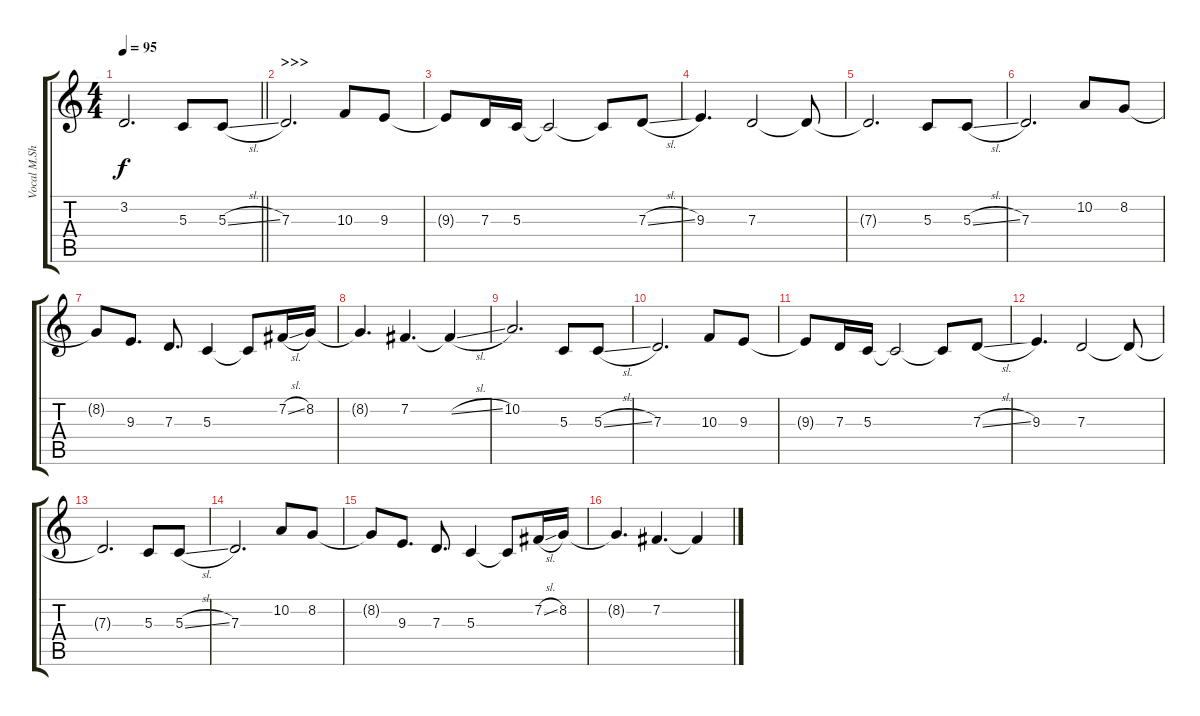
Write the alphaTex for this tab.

\track ("Vocal M.Shadows" "Vocal M.Sh") {instrument oboe}
\staff {score tabs}
\tuning (E4 B3 G3 D3 A2 D2) {hide}
\ts (4 4)
\tempo 95
\clef g2
\barLineRight lightlight
\ks c
3.2.2{d dy f} 5.3.8 5.3{sl}.8 |
\section ("" ">>>")
7.3.2{d} 10.3.8 9.3.8 |
9.3{t}.8 7.3.16 5.3.16 5.3{t}.2 5.3{t}.8 7.3{sl}.8 |
9.3.4{d} 7.3.2 7.3{t}.8 |
7.3{t}.2{d} 5.3.8 5.3{sl}.8 |
7.3.2{d} 10.2.8 8.2.8 |
8.2{t}.8 9.3.8{d} 7.3.8{d} 5.3.4 5.3{t}.8 7.2{sl}.16 8.2.16 |
8.2{t}.4{d} 7.2.4{d} 7.2{sl t}.4 |
10.2.2{d} 5.3.8 5.3{sl}.8 |
7.3.2{d} 10.3.8 9.3.8 |
9.3{t}.8 7.3.16 5.3.16 5.3{t}.2 5.3{t}.8 7.3{sl}.8 |
9.3.4{d} 7.3.2 7.3{t}.8 |
7.3{t}.2{d} 5.3.8 5.3{sl}.8 |
7.3.2{d} 10.2.8 8.2.8 |
8.2{t}.8 9.3.8{d} 7.3.8{d} 5.3.4 5.3{t}.8 7.2{sl}.16 8.2.16 |
8.2{t}.4{d} 7.2.4{d} 7.2{sl t}.4
